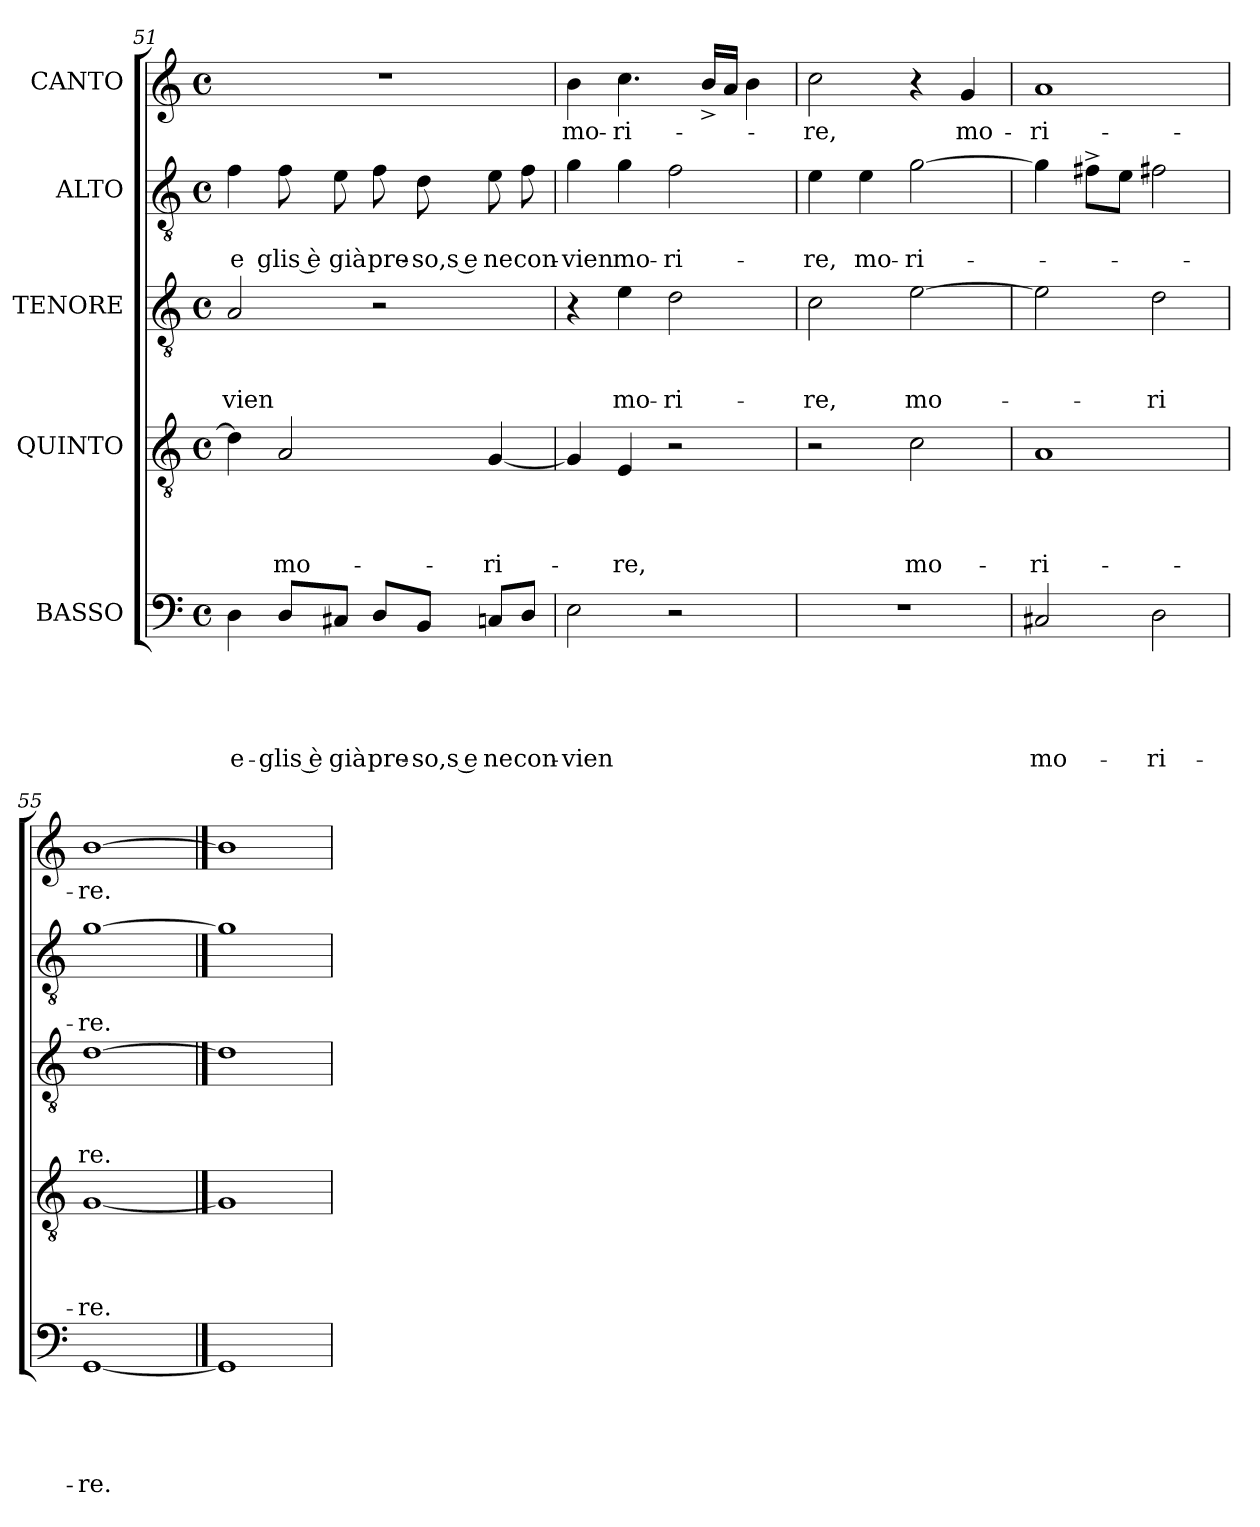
**kern	**text	**text	**text	**text	**text	**kern	**text	**text	**text	**text	**kern	**text	**text	**text	**kern	**text	**text	**kern	**text
*part5	*part5	*part5	*part5	*part5	*part5	*part4	*part4	*part4	*part4	*part4	*part3	*part3	*part3	*part3	*part2	*part2	*part2	*part1	*part1
*staff5	*staff5	*staff5	*staff5	*staff5	*staff5	*staff4	*staff4	*staff4	*staff4	*staff4	*staff3	*staff3	*staff3	*staff3	*staff2	*staff2	*staff2	*staff1	*staff1
*I"BASSO	*	*	*	*	*	*I"QUINTO	*	*	*	*	*I"TENORE	*	*	*	*I"ALTO	*	*	*I"CANTO	*
!!LO:LB:g=z
*clefF4	*	*	*	*	*	*clefGv2	*	*	*	*	*clefGv2	*	*	*	*clefGv2	*	*	*clefG2	*
*k[]	*	*	*	*	*	*k[]	*	*	*	*	*k[]	*	*	*	*k[]	*	*	*k[]	*
*C:	*	*	*	*	*	*C:	*	*	*	*	*C:	*	*	*	*C:	*	*	*C:	*
*M4/4	*	*	*	*	*	*M4/4	*	*	*	*	*M4/4	*	*	*	*M4/4	*	*	*M4/4	*
*met(c)	*	*	*	*	*	*met(c)	*	*	*	*	*met(c)	*	*	*	*met(c)	*	*	*met(c)	*
=51	=51	=51	=51	=51	=51	=51	=51	=51	=51	=51	=51	=51	=51	=51	=51	=51	=51	=51	=51
!	!	!	!	!	!LO:LY:b	!	!	!	!	!	!	!	!	!LO:LY:b	!	!	!LO:LY:b	!	!
4D\	.	.	.	.	e-	4d\]	.	.	.	.	2A/	.	.	-vien	4f\	.	e	1r	.
!	!	!	!	!	!LO:LY:b:rj	!	!	!	!	!LO:LY:b	!	!	!	!	!	!	!LO:LY:b:rj	!	!
8D/L	.	.	.	.	-glis è	2A/	.	.	.	mo-	.	.	.	.	8f\	.	glis è	.	.
!	!	!	!	!	!LO:LY:b	!	!	!	!	!	!	!	!	!	!	!	!LO:LY:b	!	!
8C#X/J	.	.	.	.	già	.	.	.	.	.	.	.	.	.	8e\	.	già	.	.
!	!	!	!	!	!LO:LY:b	!	!	!	!	!	!	!	!	!	!	!	!LO:LY:b	!	!
8D/L	.	.	.	.	pre-	.	.	.	.	.	2r	.	.	.	8f\	.	pre-	.	.
!	!	!	!	!	!LO:LY:b	!	!	!	!	!	!	!	!	!	!	!	!LO:LY:b:rj	!	!
8BB/J	.	.	.	.	-so,s e	.	.	.	.	.	.	.	.	.	8d\	.	-so,s e	.	.
!	!	!	!	!	!LO:LY:b	!	!	!	!	!LO:LY:b	!	!	!	!	!	!	!LO:LY:b	!	!
8Cn/L	.	.	.	.	ne	[<4G/	.	.	.	-ri-	.	.	.	.	8e\	.	ne	.	.
!	!	!	!	!	!LO:LY:b	!	!	!	!	!	!	!	!	!	!	!	!LO:LY:b	!	!
8D/J	.	.	.	.	con-	.	.	.	.	.	.	.	.	.	8f\	.	con-	.	.
=52	=52	=52	=52	=52	=52	=52	=52	=52	=52	=52	=52	=52	=52	=52	=52	=52	=52	=52	=52
!	!	!	!	!	!LO:LY:b	!	!	!	!	!	!	!	!	!	!	!	!LO:LY:b	!	!LO:LY:b
2E\	.	.	.	.	-vien	4G/]	.	.	.	.	4r	.	.	.	4g\	.	-vien	4b\	mo-
!	!	!	!	!	!	!	!	!	!	!LO:LY:b	!	!	!	!LO:LY:b	!	!	!LO:LY:b	!	!LO:LY:b
.	.	.	.	.	.	4E/	.	.	.	-re,	4e\	.	.	mo-	4g\	.	mo-	4.cc\	-ri-
!	!	!	!	!	!	!	!	!	!	!	!	!	!	!LO:LY:b	!	!	!LO:LY:b	!	!
2r	.	.	.	.	.	2r	.	.	.	.	2d\	.	.	-ri-	2f\	.	-ri-	.	.
.	.	.	.	.	.	.	.	.	.	.	.	.	.	.	.	.	.	16b^</LL	.
.	.	.	.	.	.	.	.	.	.	.	.	.	.	.	.	.	.	16a/JJ	.
.	.	.	.	.	.	.	.	.	.	.	.	.	.	.	.	.	.	4b\	.
=53	=53	=53	=53	=53	=53	=53	=53	=53	=53	=53	=53	=53	=53	=53	=53	=53	=53	=53	=53
!	!	!	!	!	!	!	!	!	!	!	!	!	!	!LO:LY:b	!	!	!LO:LY:b	!	!LO:LY:b
1r	.	.	.	.	.	2r	.	.	.	.	2c\	.	.	-re,	4e\	.	-re,	2cc\	-re,
!	!	!	!	!	!	!	!	!	!	!	!	!	!	!	!	!	!LO:LY:b	!	!
.	.	.	.	.	.	.	.	.	.	.	.	.	.	.	4e\	.	mo-	.	.
!	!	!	!	!	!	!	!	!	!	!LO:LY:b	!	!	!	!LO:LY:b	!	!	!LO:LY:b	!	!
.	.	.	.	.	.	2c\	.	.	.	mo-	[>2e\	.	.	mo-	[>2g\	.	-ri-	4r	.
!	!	!	!	!	!	!	!	!	!	!	!	!	!	!	!	!	!	!	!LO:LY:b
.	.	.	.	.	.	.	.	.	.	.	.	.	.	.	.	.	.	4g/	mo-
=54	=54	=54	=54	=54	=54	=54	=54	=54	=54	=54	=54	=54	=54	=54	=54	=54	=54	=54	=54
!	!	!	!	!	!LO:LY:b	!	!	!	!	!LO:LY:b	!	!	!	!	!	!	!	!	!LO:LY:b
2C#X/	.	.	.	.	mo-	1A	.	.	.	-ri-	2e\]	.	.	.	4g\]	.	.	1a	-ri-
.	.	.	.	.	.	.	.	.	.	.	.	.	.	.	8f#X^>\L	.	.	.	.
.	.	.	.	.	.	.	.	.	.	.	.	.	.	.	8e\J	.	.	.	.
!	!	!	!	!	!LO:LY:b	!	!	!	!	!	!	!	!	!LO:LY:b	!	!	!	!	!
2D\	.	.	.	.	-ri-	.	.	.	.	.	2d\	.	.	-ri	2f#X\	.	.	.	.
=55	=55	=55	=55	=55	=55	=55	=55	=55	=55	=55	=55	=55	=55	=55	=55	=55	=55	=55	=55
!	!	!	!	!	!LO:LY:b:rj	!	!	!	!	!LO:LY:b:rj	!	!	!	!LO:LY:b:rj	!	!	!LO:LY:b:rj	!	!LO:LY:b:rj
[1GG	.	.	.	.	-re.	[1G	.	.	.	-re.	[1d	.	.	re.	[1g	.	-re.	[1b	-re.
==56	==56	==56	==56	==56	==56	==56	==56	==56	==56	==56	==56	==56	==56	==56	==56	==56	==56	==56	==56
1GG]	.	.	.	.	.	1G]	.	.	.	.	1d]	.	.	.	1g]	.	.	1b]	.
=	=	=	=	=	=	=	=	=	=	=	=	=	=	=	=	=	=	=	=
*-	*-	*-	*-	*-	*-	*-	*-	*-	*-	*-	*-	*-	*-	*-	*-	*-	*-	*-	*-
